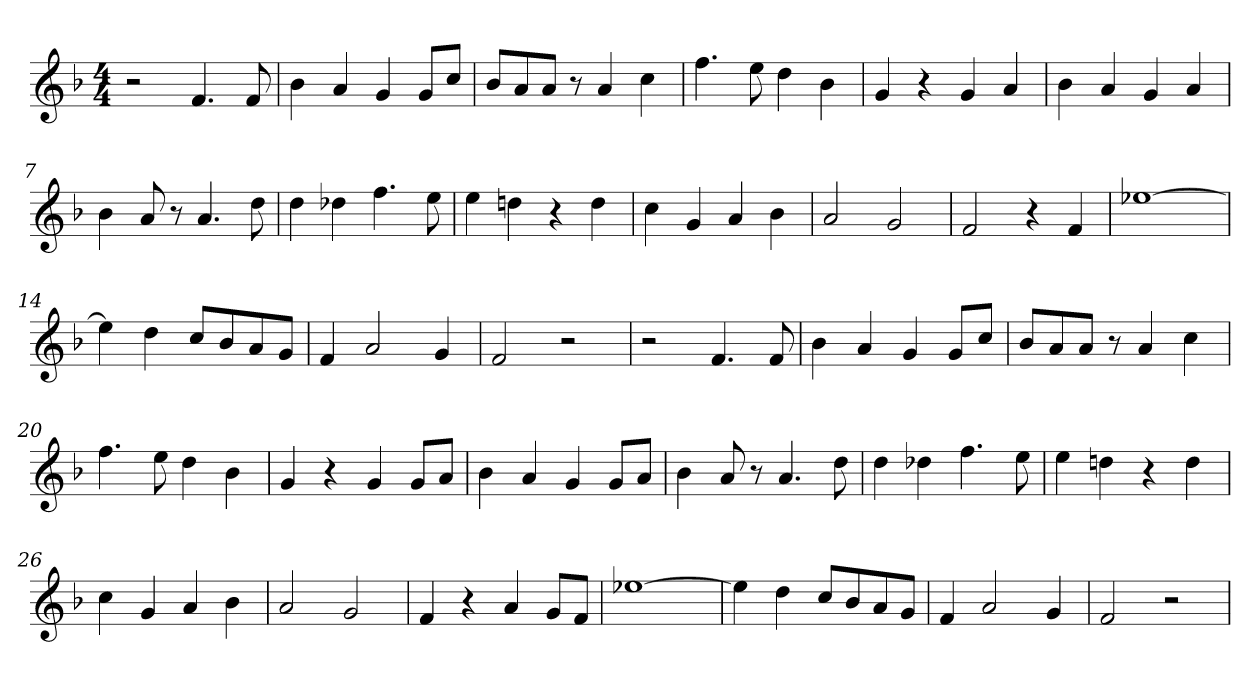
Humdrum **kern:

**kern
*part1
*staff1
*clefG2
*k[b-]
*M4/4
=1
2r
4.f/
8f/
=2
4b-\
4a/
4g/
8g/L
8cc/J
=3
8b-/L
8a/
8a/J
8r
4a/
4cc\
=4
4.ff\
8ee\
4dd\
4b-\
=5
4g/
4r
4g/
4a/
=6
4b-\
4a/
4g/
4a/
=7
4b-\
8a/
8r
4.a/
8dd\
=8
4dd\
4dd-X\
4.ff\
8ee\
!!LO:LB:g=z
=9
4ee\
4ddn\
4r
4dd\
=10
4cc\
4g/
4a/
4b-\
=11
2a/
2g/
=12
2f/
4r
4f/
=13
[1ee-X
=14
4ee-\]
4dd\
8cc/L
8b-/
8a/
8g/J
=15
4f/
2a/
4g/
=16
2f/
2r
=17
2r
4.f/
8f/
=18
4b-\
4a/
4g/
8g/L
8cc/J
!!LO:LB:g=z
=19
8b-/L
8a/
8a/J
8r
4a/
4cc\
=20
4.ff\
8ee\
4dd\
4b-\
=21
4g/
4r
4g/
8g/L
8a/J
=22
4b-\
4a/
4g/
8g/L
8a/J
=23
4b-\
8a/
8r
4.a/
8dd\
=24
4dd\
4dd-X\
4.ff\
8ee\
=25
4ee\
4ddn\
4r
4dd\
=26
4cc\
4g/
4a/
4b-\
=27
2a/
2g/
!!LO:LB:g=z
=28
4f/
4r
4a/
8g/L
8f/J
=29
[1ee-X
=30
4ee-\]
4dd\
8cc/L
8b-/
8a/
8g/J
=31
4f/
2a/
4g/
=32
2f/
2r
=
*-
